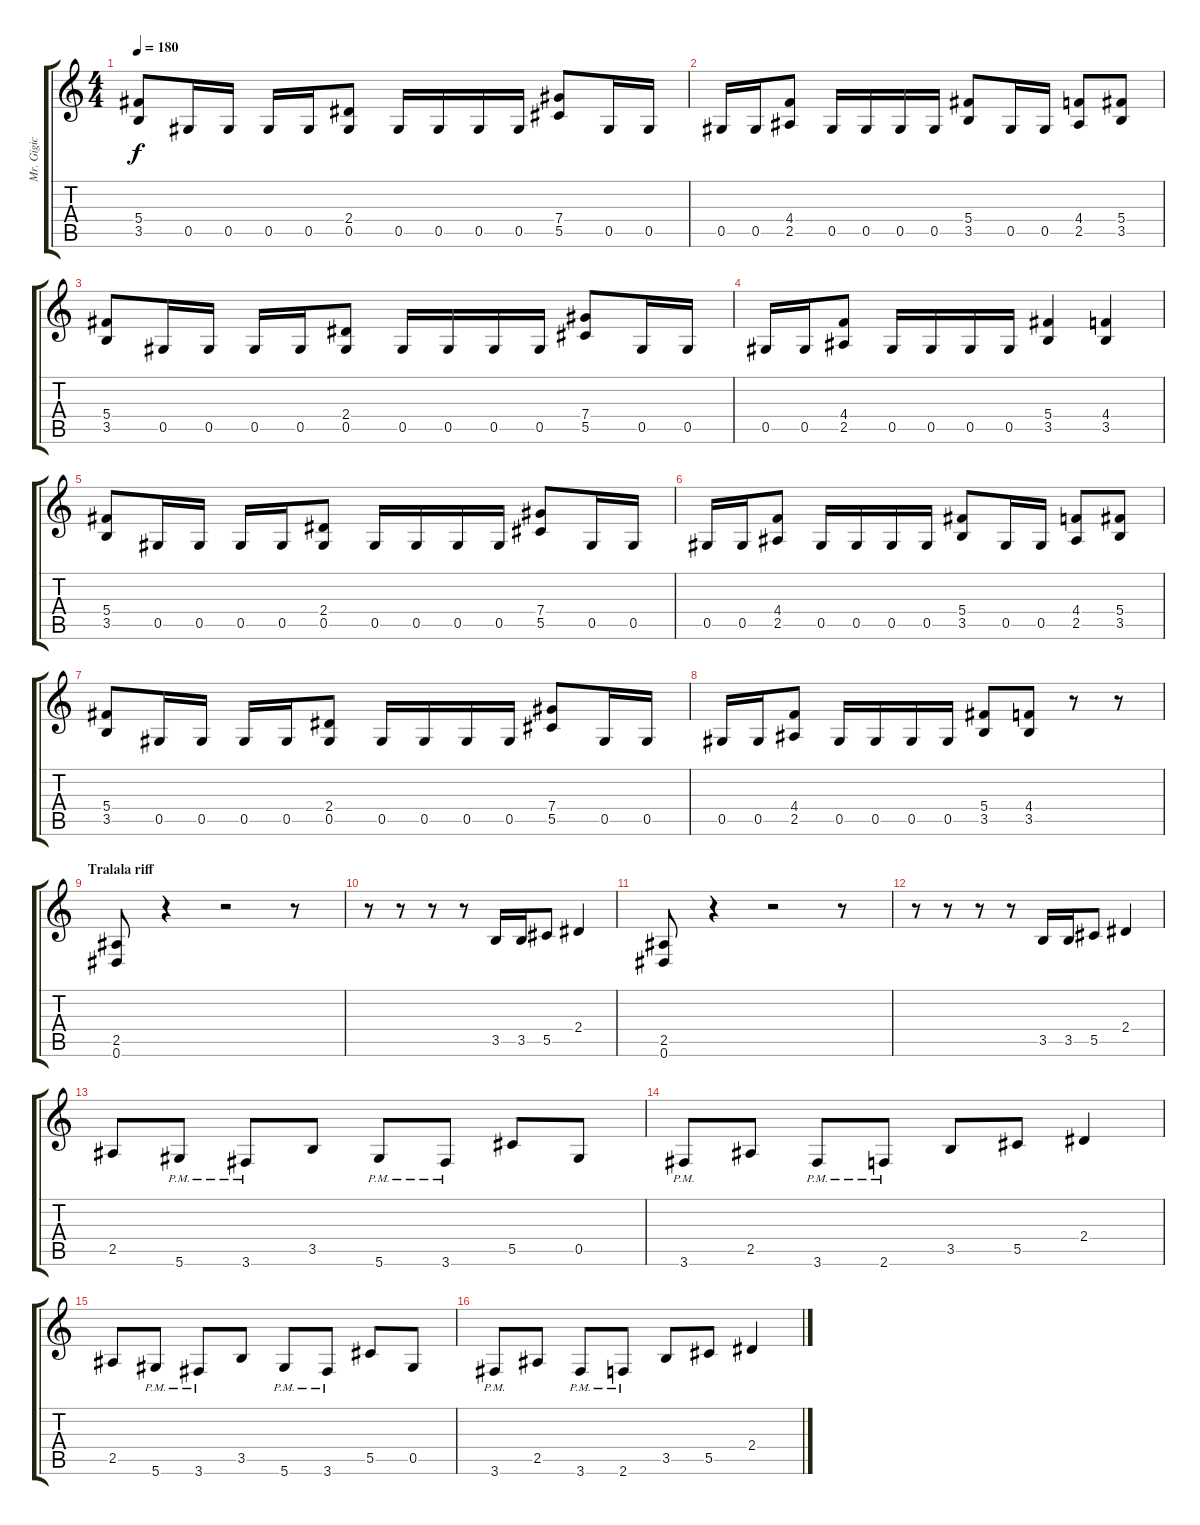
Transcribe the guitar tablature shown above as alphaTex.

\track ("Mr. Gigic" "Mr. Gigic") {instrument distortionguitar}
\staff {score tabs}
\tuning (Eb4 Bb3 Gb3 Db3 Ab2 Eb2) {hide}
\ts (4 4)
\tempo 180
\clef g2
\ks c
(5.4 3.5).8{dy f} 0.5.16 0.5.16 0.5.16 0.5.16 (2.4 0.5).8 0.5.16 0.5.16 0.5.16 0.5.16 (7.4 5.5).8 0.5.16 0.5.16 |
0.5.16 0.5.16 (4.4 2.5).8 0.5.16 0.5.16 0.5.16 0.5.16 (5.4 3.5).8 0.5.16 0.5.16 (4.4 2.5).8 (5.4 3.5).8 |
(5.4 3.5).8 0.5.16 0.5.16 0.5.16 0.5.16 (2.4 0.5).8 0.5.16 0.5.16 0.5.16 0.5.16 (7.4 5.5).8 0.5.16 0.5.16 |
0.5.16 0.5.16 (4.4 2.5).8 0.5.16 0.5.16 0.5.16 0.5.16 (5.4 3.5).4 (4.4 3.5).4 |
(5.4 3.5).8 0.5.16 0.5.16 0.5.16 0.5.16 (2.4 0.5).8 0.5.16 0.5.16 0.5.16 0.5.16 (7.4 5.5).8 0.5.16 0.5.16 |
0.5.16 0.5.16 (4.4 2.5).8 0.5.16 0.5.16 0.5.16 0.5.16 (5.4 3.5).8 0.5.16 0.5.16 (4.4 2.5).8 (5.4 3.5).8 |
(5.4 3.5).8 0.5.16 0.5.16 0.5.16 0.5.16 (2.4 0.5).8 0.5.16 0.5.16 0.5.16 0.5.16 (7.4 5.5).8 0.5.16 0.5.16 |
0.5.16 0.5.16 (4.4 2.5).8 0.5.16 0.5.16 0.5.16 0.5.16 (5.4 3.5).8 (4.4 3.5).8 r.8 r.8 |
\section ("" "Tralala riff")
(2.5 0.6).8 r.4 r.2 r.8 |
r.8 r.8 r.8 r.8 3.5.16 3.5.16 5.5.8 2.4.4 |
(2.5 0.6).8 r.4 r.2 r.8 |
r.8 r.8 r.8 r.8 3.5.16 3.5.16 5.5.8 2.4.4 |
2.5.8 5.6{pm}.8 3.6{pm}.8 3.5.8 5.6{pm}.8 3.6{pm}.8 5.5.8 0.5.8 |
3.6{pm}.8 2.5.8 3.6{pm}.8 2.6{pm}.8 3.5.8 5.5.8 2.4.4 |
2.5.8 5.6{pm}.8 3.6{pm}.8 3.5.8 5.6{pm}.8 3.6{pm}.8 5.5.8 0.5.8 |
3.6{pm}.8 2.5.8 3.6{pm}.8 2.6{pm}.8 3.5.8 5.5.8 2.4.4
